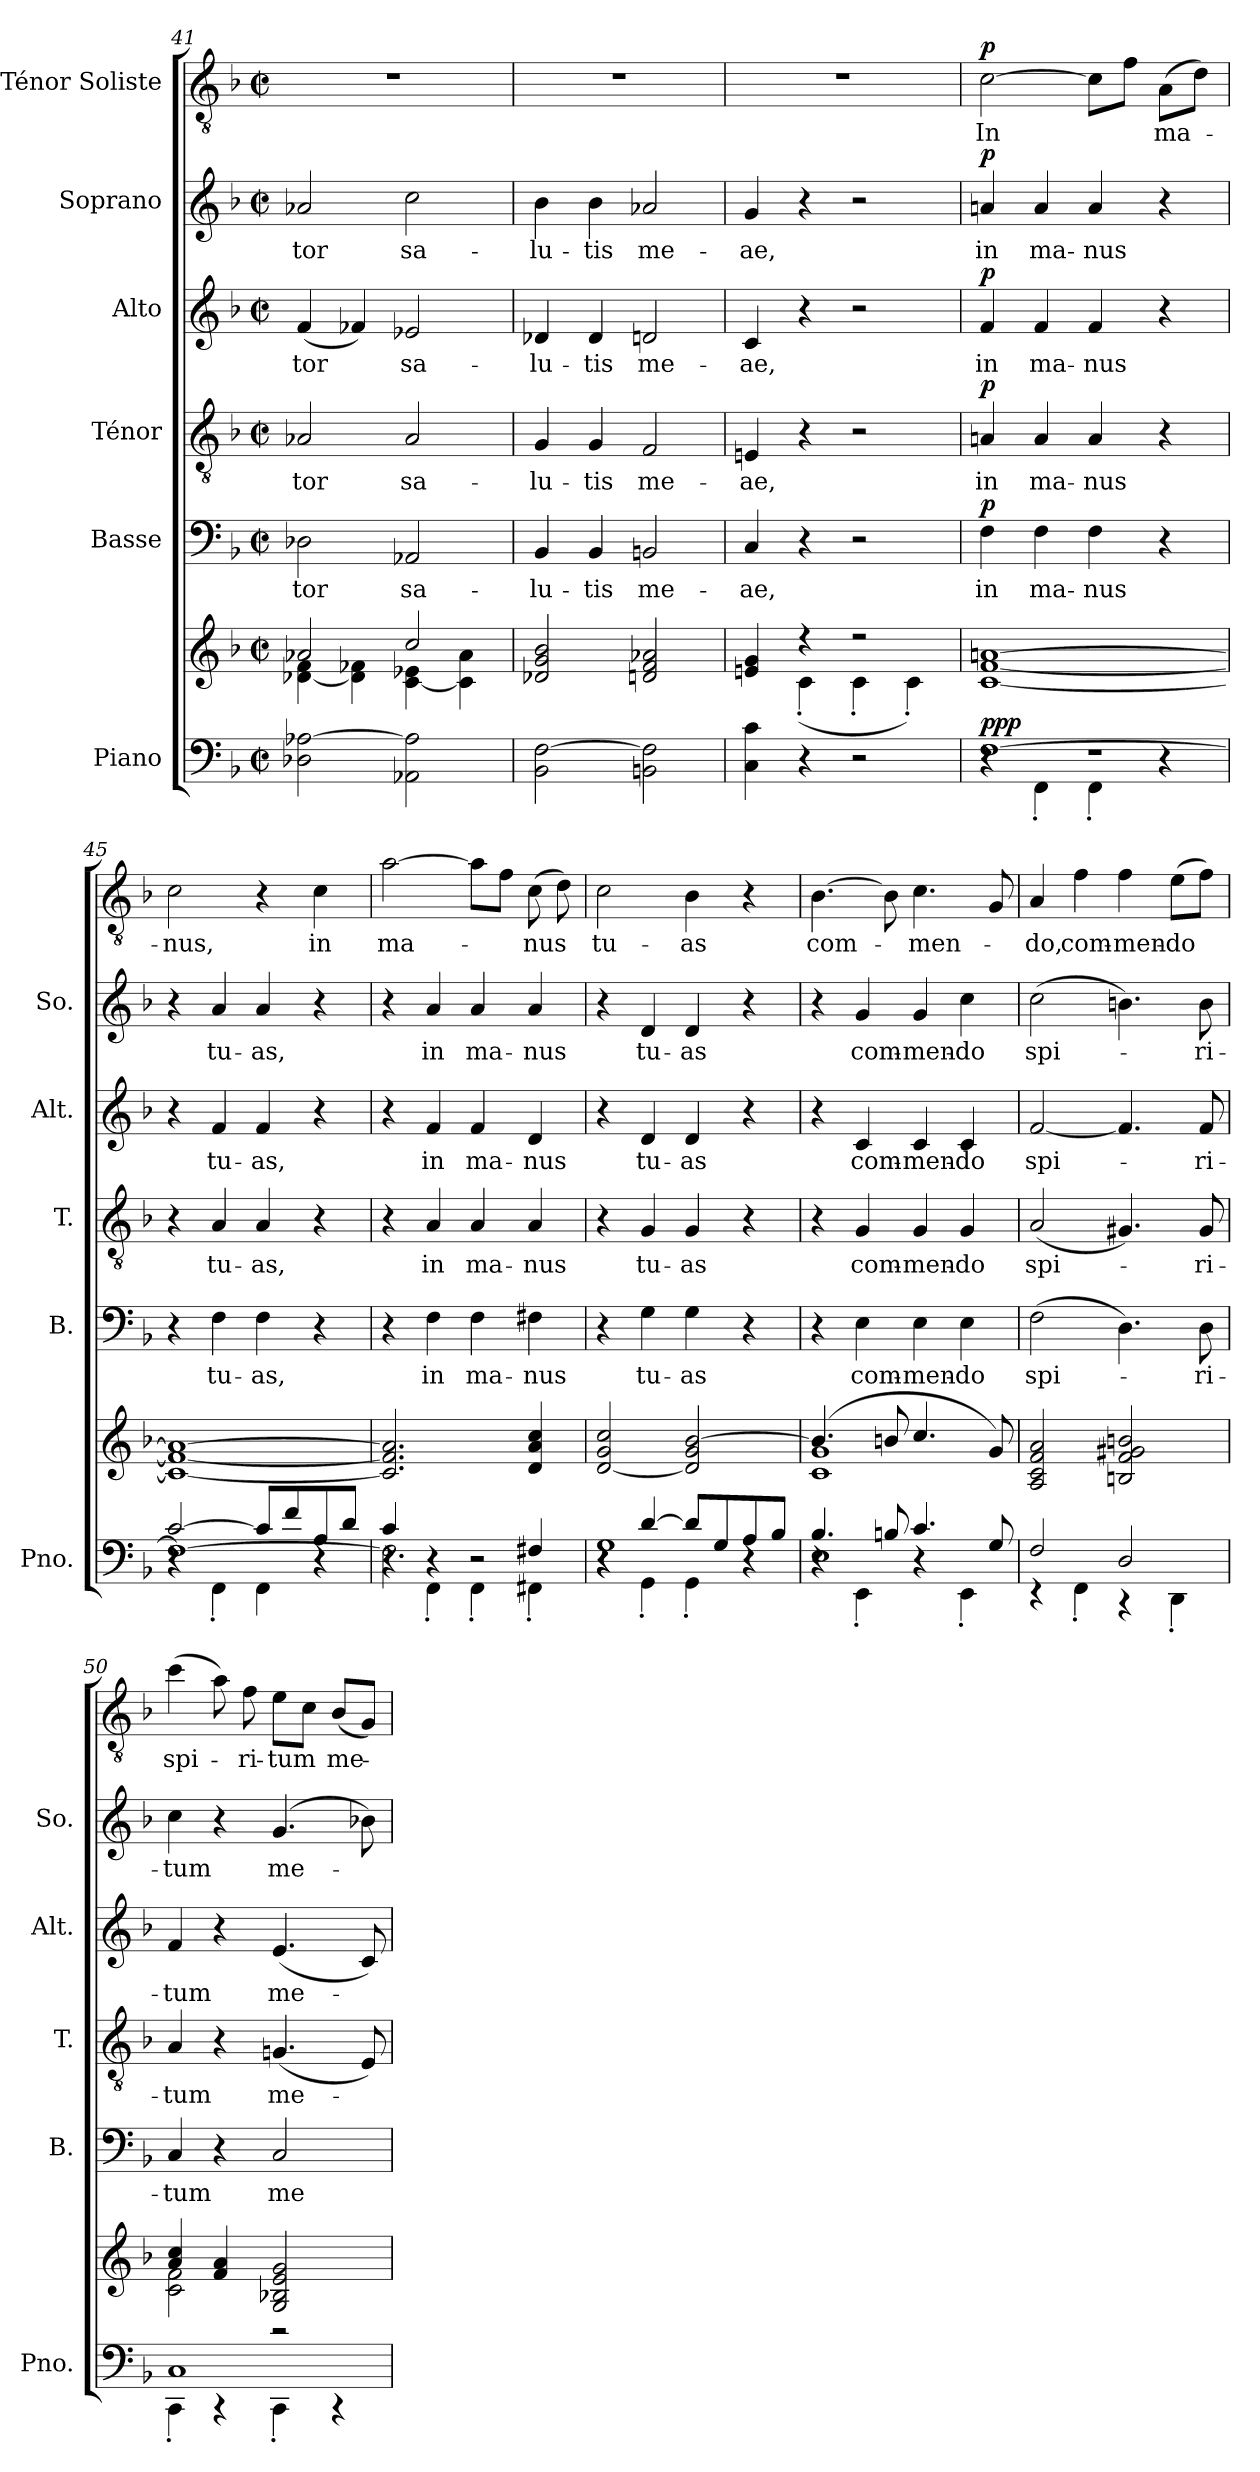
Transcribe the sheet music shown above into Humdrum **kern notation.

**kern	**kern	**dynam	**kern	**text	**dynam	**kern	**text	**dynam	**kern	**text	**dynam	**kern	**text	**dynam	**kern	**text	**dynam
*part6	*part6	*part6	*part5	*part5	*part5	*part4	*part4	*part4	*part3	*part3	*part3	*part2	*part2	*part2	*part1	*part1	*part1
*staff7	*staff6	*staff6/7	*staff5	*staff5	*staff5	*staff4	*staff4	*staff4	*staff3	*staff3	*staff3	*staff2	*staff2	*staff2	*staff1	*staff1	*staff1
*I"Piano	*	*	*I"Basse	*	*	*I"Ténor	*	*	*I"Alto	*	*	*I"Soprano	*	*	*I"Ténor Soliste	*	*
*I'Pno.	*	*	*I'B.	*	*	*I'T.	*	*	*I'Alt.	*	*	*I'So.	*	*	*	*	*
!!LO:LB:g=z
*clefF4	*clefG2	*	*clefF4	*	*	*clefGv2	*	*	*clefG2	*	*	*clefG2	*	*	*clefGv2	*	*
*k[b-]	*k[b-]	*	*k[b-]	*	*	*k[b-]	*	*	*k[b-]	*	*	*k[b-]	*	*	*k[b-]	*	*
*M4/4	*M4/4	*	*M4/4	*	*	*M4/4	*	*	*M4/4	*	*	*M4/4	*	*	*M4/4	*	*
*met(c|)	*met(c|)	*	*met(c|)	*	*	*met(c|)	*	*	*met(c|)	*	*	*met(c|)	*	*	*met(c|)	*	*
=41	=41	=41	=41	=41	=41	=41	=41	=41	=41	=41	=41	=41	=41	=41	=41	=41	=41
*	*^	*	*	*	*	*	*	*	*	*	*	*	*	*	*	*	*
!	!	!	!	!	!LO:LY:b	!	!	!LO:LY:b	!	!	!LO:LY:b	!	!	!LO:LY:b	!	!	!	!
2D-X\ [2A-X\	2a-X/	[4d-X\ 4f\	.	2D-X\	-tor	.	2A-X/	-tor	.	(4f/	-tor	.	2a-X/	-tor	.	1r	.	.
.	.	4d-\] 4f-X\	.	.	.	.	.	.	.	4f-X/)	.	.	.	.	.	.	.	.
!	!	!	!	!	!LO:LY:b	!	!	!LO:LY:b	!	!	!LO:LY:b	!	!	!LO:LY:b	!	!	!	!
2AA-X\ 2A-\]	2cc/	[4c\ 4e-X\	.	2AA-X/	sa-	.	2A-/	sa-	.	2e-X/	sa-	.	2cc\	sa-	.	.	.	.
.	.	4c\] 4a-\	.	.	.	.	.	.	.	.	.	.	.	.	.	.	.	.
=42	=42	=42	=42	=42	=42	=42	=42	=42	=42	=42	=42	=42	=42	=42	=42	=42	=42	=42
!	!	!	!	!	!LO:LY:b	!	!	!LO:LY:b	!	!	!LO:LY:b	!	!	!LO:LY:b	!	!	!	!
*	*v	*v	*	*	*	*	*	*	*	*	*	*	*	*	*	*	*	*
2BB-\ [2F\	2d-X/ 2g/ 2b-/	.	4BB-/	-lu-	.	4G/	-lu-	.	4d-X/	-lu-	.	4b-\	-lu-	.	1r	.	.
!	!	!	!	!LO:LY:b	!	!	!LO:LY:b	!	!	!LO:LY:b	!	!	!LO:LY:b	!	!	!	!
.	.	.	4BB-/	-tis	.	4G/	-tis	.	4d-/	-tis	.	4b-\	-tis	.	.	.	.
!	!	!	!	!LO:LY:b	!	!	!LO:LY:b	!	!	!LO:LY:b	!	!	!LO:LY:b	!	!	!	!
2BBn\ 2F\]	2dn/ 2f/ 2a-X/	.	2BBn/	me-	.	2F/	me-	.	2dn/	me-	.	2a-X/	me-	.	.	.	.
=43	=43	=43	=43	=43	=43	=43	=43	=43	=43	=43	=43	=43	=43	=43	=43	=43	=43
*	*^	*	*	*	*	*	*	*	*	*	*	*	*	*	*	*	*
!	!	!	!	!	!LO:LY:b	!	!	!LO:LY:b	!	!	!LO:LY:b	!	!	!LO:LY:b	!	!	!	!
4C\ 4c\	4en/ 4g/	4ryy	.	4C/	-ae,	.	4En/	-ae,	.	4c/	-ae,	.	4g/	-ae,	.	1r	.	.
4r	4r	(4c'\	.	4r	.	.	4r	.	.	4r	.	.	4r	.	.	.	.	.
2r	2r	4c'\	.	2r	.	.	2r	.	.	2r	.	.	2r	.	.	.	.	.
.	.	4c'\)	.	.	.	.	.	.	.	.	.	.	.	.	.	.	.	.
=44	=44	=44	=44	=44	=44	=44	=44	=44	=44	=44	=44	=44	=44	=44	=44	=44	=44	=44
*^	*	*	*	*	*	*	*	*	*	*	*	*	*	*	*	*	*	*
*	*^	*	*	*	*	*	*	*	*	*	*	*	*	*	*	*	*	*	*
!	!	!	!	!	!LO:DY:a=2	!	!LO:LY:b	!LO:DY:b	!	!LO:LY:b	!LO:DY:b	!	!LO:LY:b	!LO:DY:b	!	!LO:LY:b	!LO:DY:b	!	!LO:LY:b	!LO:DY:a
*	*	*	*v	*v	*	*	*	*	*	*	*	*	*	*	*	*	*	*	*	*
[1F	4r	1r	[1c [1f [1an	ppp	4F\	in	p	4An/	in	p	4f/	in	p	4an/	in	p	[2c\	In	p
!	!	!	!	!	!	!LO:LY:b	!	!	!LO:LY:b	!	!	!LO:LY:b	!	!	!LO:LY:b	!	!	!	!
.	4FF'\	.	.	.	4F\	ma-	.	4A/	ma-	.	4f/	ma-	.	4a/	ma-	.	.	.	.
!	!	!	!	!	!	!LO:LY:b	!	!	!LO:LY:b	!	!	!LO:LY:b	!	!	!LO:LY:b	!	!	!	!
.	4FF'\	.	.	.	4F\	-nus	.	4A/	-nus	.	4f/	-nus	.	4a/	-nus	.	8c\L]	.	.
.	.	.	.	.	.	.	.	.	.	.	.	.	.	.	.	.	8f\J	.	.
!	!	!	!	!	!	!	!	!	!	!	!	!	!	!	!	!	!	!LO:LY:b	!
.	4r	.	.	.	4r	.	.	4r	.	.	4r	.	.	4r	.	.	(8A\L	ma-	.
.	.	.	.	.	.	.	.	.	.	.	.	.	.	.	.	.	8d\J)	.	.
=45	=45	=45	=45	=45	=45	=45	=45	=45	=45	=45	=45	=45	=45	=45	=45	=45	=45	=45	=45
!	!	!	!	!	!	!	!	!	!	!	!	!	!	!	!	!	!	!LO:LY:b	!
1F_	4r	[2c/	1c_ 1f_ 1a_	.	4r	.	.	4r	.	.	4r	.	.	4r	.	.	2c\	-nus,	.
!	!	!	!	!	!	!LO:LY:b	!	!	!LO:LY:b	!	!	!LO:LY:b	!	!	!LO:LY:b	!	!	!	!
.	4FF'\	.	.	.	4F\	tu-	.	4A/	tu-	.	4f/	tu-	.	4a/	tu-	.	.	.	.
!	!	!	!	!	!	!LO:LY:b	!	!	!LO:LY:b	!	!	!LO:LY:b	!	!	!LO:LY:b	!	!	!	!
.	4FF\	8c/L]	.	.	4F\	-as,	.	4A/	-as,	.	4f/	-as,	.	4a/	-as,	.	4r	.	.
.	.	8f/	.	.	.	.	.	.	.	.	.	.	.	.	.	.	.	.	.
!	!	!	!	!	!	!	!	!	!	!	!	!	!	!	!	!	!	!LO:LY:b	!
.	4r	8A/	.	.	4r	.	.	4r	.	.	4r	.	.	4r	.	.	4c\	in	.
.	.	8d/J	.	.	.	.	.	.	.	.	.	.	.	.	.	.	.	.	.
!!LO:PB:g=z
=46	=46	=46	=46	=46	=46	=46	=46	=46	=46	=46	=46	=46	=46	=46	=46	=46	=46	=46	=46
!	!	!	!	!	!	!	!	!	!	!	!	!	!	!	!	!	!	!LO:LY:b	!
2.F\]	4r	4c/	2.c/] 2.f/] 2.a/]	.	4r	.	.	4r	.	.	4r	.	.	4r	.	.	[2a\	ma-	.
!	!	!	!	!	!	!LO:LY:b	!	!	!LO:LY:b	!	!	!LO:LY:b	!	!	!LO:LY:b	!	!	!	!
.	4FF'\	4r	.	.	4F\	in	.	4A/	in	.	4f/	in	.	4a/	in	.	.	.	.
!	!	!	!	!	!	!LO:LY:b	!	!	!LO:LY:b	!	!	!LO:LY:b	!	!	!LO:LY:b	!	!	!	!
.	4FF'\	2r	.	.	4F\	ma-	.	4A/	ma-	.	4f/	ma-	.	4a/	ma-	.	8a\L]	.	.
.	.	.	.	.	.	.	.	.	.	.	.	.	.	.	.	.	8f\J	.	.
!	!	!	!	!	!	!LO:LY:b	!	!	!LO:LY:b	!	!	!LO:LY:b	!	!	!LO:LY:b	!	!	!LO:LY:b	!
4F#X/	4FF#X'\	.	4d/ 4a/ 4cc/	.	4F#X\	-nus	.	4A/	-nus	.	4d/	-nus	.	4a/	-nus	.	(8c\	-nus	.
.	.	.	.	.	.	.	.	.	.	.	.	.	.	.	.	.	8d\)	.	.
=47	=47	=47	=47	=47	=47	=47	=47	=47	=47	=47	=47	=47	=47	=47	=47	=47	=47	=47	=47
!	!	!	!	!	!	!	!	!	!	!	!	!	!	!	!	!	!	!LO:LY:b	!
1G	4r	4r	[2d/ 2g/ 2cc/	.	4r	.	.	4r	.	.	4r	.	.	4r	.	.	2c\	tu-	.
!	!	!	!	!	!	!LO:LY:b	!	!	!LO:LY:b	!	!	!LO:LY:b	!	!	!LO:LY:b	!	!	!	!
.	4GG'\	[4d/	.	.	4G\	tu-	.	4G/	tu-	.	4d/	tu-	.	4d/	tu-	.	.	.	.
!	!	!	!	!	!	!LO:LY:b	!	!	!LO:LY:b	!	!	!LO:LY:b	!	!	!LO:LY:b	!	!	!LO:LY:b	!
.	4GG'\	8d/L]	2d/] 2g/ [2b-/	.	4G\	-as	.	4G/	-as	.	4d/	-as	.	4d/	-as	.	4B-\	-as	.
.	.	8G/	.	.	.	.	.	.	.	.	.	.	.	.	.	.	.	.	.
.	4r	8A/	.	.	4r	.	.	4r	.	.	4r	.	.	4r	.	.	4r	.	.
.	.	8B-/J	.	.	.	.	.	.	.	.	.	.	.	.	.	.	.	.	.
=48	=48	=48	=48	=48	=48	=48	=48	=48	=48	=48	=48	=48	=48	=48	=48	=48	=48	=48	=48
*	*	*	*^	*	*	*	*	*	*	*	*	*	*	*	*	*	*	*	*
!	!	!	!	!	!	!	!	!	!	!	!	!	!	!	!	!	!	!	!LO:LY:b	!
1E	4r	4.B-/	(4.b-/]	1c 1g	.	4r	.	.	4r	.	.	4r	.	.	4r	.	.	[4.B-\	com-	.
!	!	!	!	!	!	!	!LO:LY:b	!	!	!LO:LY:b	!	!	!LO:LY:b	!	!	!LO:LY:b	!	!	!	!
.	4EE'\	.	.	.	.	4E\	com-	.	4G/	com-	.	4c/	com-	.	4g/	com-	.	.	.	.
.	.	8Bn/	8bn/	.	.	.	.	.	.	.	.	.	.	.	.	.	.	8B-\]	.	.
!	!	!	!	!	!	!	!LO:LY:b	!	!	!LO:LY:b	!	!	!LO:LY:b	!	!	!LO:LY:b	!	!	!LO:LY:b	!
.	4r	4.c/	4.cc/	.	.	4E\	-men-	.	4G/	-men-	.	4c/	-men-	.	4g/	-men-	.	4.c\	-men-	.
!	!	!	!	!	!	!	!LO:LY:b	!	!	!LO:LY:b	!	!	!LO:LY:b	!	!	!LO:LY:b	!	!	!	!
.	4EE'\	.	.	.	.	4E\	-do	.	4G/	-do	.	4c/	-do	.	4cc\	-do	.	.	.	.
.	.	(8G/	8g/)	.	.	.	.	.	.	.	.	.	.	.	.	.	.	8G/	.	.
*	*	*	*v	*v	*	*	*	*	*	*	*	*	*	*	*	*	*	*	*	*
=49	=49	=49	=49	=49	=49	=49	=49	=49	=49	=49	=49	=49	=49	=49	=49	=49	=49	=49	=49
!	!	!	!	!	!	!LO:LY:b	!	!	!LO:LY:b	!	!	!LO:LY:b	!	!	!LO:LY:b	!	!	!LO:LY:b	!
*	*v	*v	*	*	*	*	*	*	*	*	*	*	*	*	*	*	*	*	*
2F/	4r	2A/ 2c/ 2f/ 2a/)	.	(2F\	spi-	.	(2A/	spi-	.	[2f/	spi-	.	(2cc\	spi-	.	4A/	-do,	.
!	!	!	!	!	!	!	!	!	!	!	!	!	!	!	!	!	!LO:LY:b	!
.	4FF'\	.	.	.	.	.	.	.	.	.	.	.	.	.	.	4f\	com-	.
!	!	!	!	!	!	!	!	!	!	!	!	!	!	!	!	!	!LO:LY:b	!
2D/	4r	2Bn/ 2f/ 2g#X/ 2bn/	.	4.D\)	.	.	4.G#X/)	.	.	4.f/]	.	.	4.bn\)	.	.	4f\	-men-	.
!	!	!	!	!	!	!	!	!	!	!	!	!	!	!	!	!	!LO:LY:b	!
.	4DD'\	.	.	.	.	.	.	.	.	.	.	.	.	.	.	(8e\L	-do	.
!	!	!	!	!	!LO:LY:b	!	!	!LO:LY:b	!	!	!LO:LY:b	!	!	!LO:LY:b	!	!	!	!
.	.	.	.	8D\	-ri-	.	8G#/	-ri-	.	8f/	-ri-	.	8b\	-ri-	.	8f\J)	.	.
!!LO:LB:g=z
=50	=50	=50	=50	=50	=50	=50	=50	=50	=50	=50	=50	=50	=50	=50	=50	=50	=50	=50
*	*	*^	*	*	*	*	*	*	*	*	*	*	*	*	*	*	*	*
!	!	!	!	!	!	!LO:LY:b	!	!	!LO:LY:b	!	!	!LO:LY:b	!	!	!LO:LY:b	!	!	!LO:LY:b	!
1C	4CC'\	4a/ 4cc/	2c\ 2f\	.	4C/	-tum	.	4A/	-tum	.	4f/	-tum	.	4cc\	-tum	.	(4cc\	spi-	.
.	4r	4f/ 4a/	.	.	4r	.	.	4r	.	.	4r	.	.	4r	.	.	8a\)	.	.
!	!	!	!	!	!	!	!	!	!	!	!	!	!	!	!	!	!	!LO:LY:b	!
.	.	.	.	.	.	.	.	.	.	.	.	.	.	.	.	.	8f\	-ri-	.
!	!	!	!	!	!	!LO:LY:b	!	!	!LO:LY:b	!	!	!LO:LY:b	!	!	!LO:LY:b	!	!	!LO:LY:b	!
.	4CC'\	2G/ 2B-X/ 2e/ 2g/	2r	.	2C/	me-	.	(4.Gn/	me-	.	(4.e/	me-	.	(4.g/	me-	.	8e\L	-tum	.
.	.	.	.	.	.	.	.	.	.	.	.	.	.	.	.	.	8c\J	.	.
!	!	!	!	!	!	!	!	!	!	!	!	!	!	!	!	!	!	!LO:LY:b	!
.	4r	.	.	.	.	.	.	.	.	.	.	.	.	.	.	.	(8B-/L	me-	.
.	.	.	.	.	.	.	.	8E/)	.	.	8c/)	.	.	8b-X\)	.	.	8G/J)	.	.
*v	*v	*	*	*	*	*	*	*	*	*	*	*	*	*	*	*	*	*	*
*	*v	*v	*	*	*	*	*	*	*	*	*	*	*	*	*	*	*	*
=	=	=	=	=	=	=	=	=	=	=	=	=	=	=	=	=	=
*-	*-	*-	*-	*-	*-	*-	*-	*-	*-	*-	*-	*-	*-	*-	*-	*-	*-
